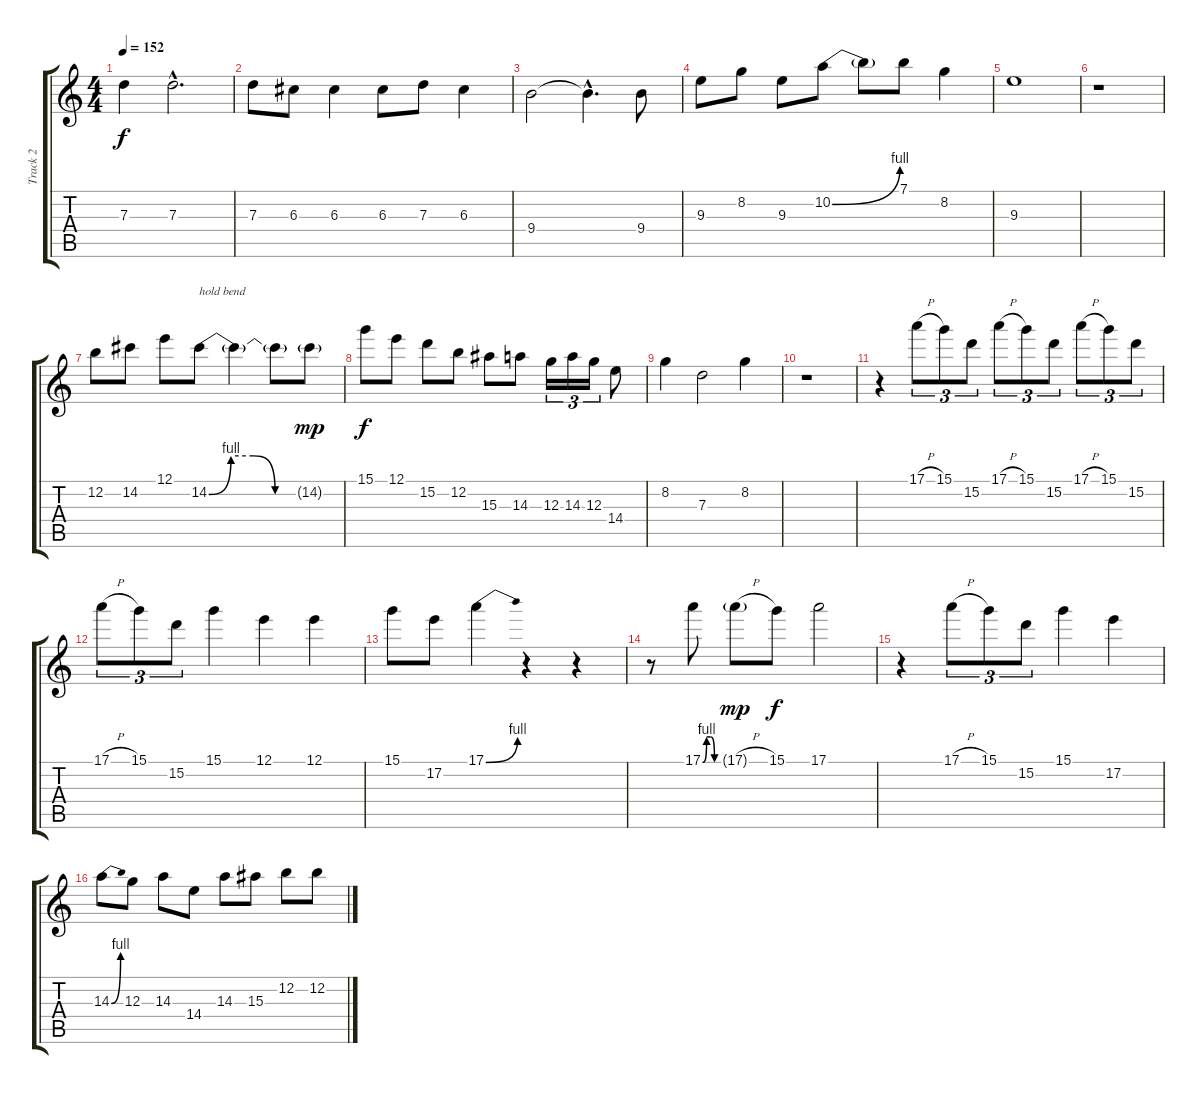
\track ("Track 2" "Track 2") {instrument electricguitarclean}
\staff {score tabs}
\tuning (E4 B3 G3 D3 A2 E2) {hide}
\ts (4 4)
\tempo 152
\clef g2
\ks c
7.3.4{dy f} 7.3{hac}.2{d} |
7.3.8 6.3.8 6.3.4 6.3.8 7.3.8 6.3.4 |
9.4.2 9.4{hac t}.4{d} 9.4.8 |
9.3.8 8.2.8 9.3.8 10.2{be (bend 0 0 60 4)}.8 10.2{t}.8 7.1.8 8.2.4 |
9.3.1 |
r.1 |
12.2.8 14.2.8 12.1.8 14.2{be (custom 0 0 15 4 30 4 45 0 60 0)}.8{txt "hold bend"} 14.2{t}.4 14.2{t}.8 14.2{g}.8{dy mp} |
15.1.8{dy f} 12.1.8 15.2.8 12.2.8 15.3.8 14.3.8 12.3.16{tu (3 2)} 14.3.16{tu (3 2)} 12.3.16{tu (3 2)} 14.4.8 |
8.2.4 7.3.2 8.2.4 |
r.1 |
r.4 17.1{h}.8{tu (3 2)} 15.1.8{tu (3 2)} 15.2.8{tu (3 2)} 17.1{h}.8{tu (3 2)} 15.1.8{tu (3 2)} 15.2.8{tu (3 2)} 17.1{h}.8{tu (3 2)} 15.1.8{tu (3 2)} 15.2.8{tu (3 2)} |
17.1{h}.8{tu (3 2)} 15.1.8{tu (3 2)} 15.2.8{tu (3 2)} 15.1.4 12.1.4 12.1.4 |
15.1.8 17.2.8 17.1{be (bend 0 0 60 4)}.4 r.4 r.4 |
r.8 17.1{be (custom 0 0 15 4 30 4 45 0 60 0)}.8 17.1{h g}.8{dy mp} 15.1.8{dy f} 17.1.2 |
r.4 17.1{h}.8{tu (3 2)} 15.1.8{tu (3 2)} 15.2.8{tu (3 2)} 15.1.4 17.2.4 |
14.3{be (bend 0 0 60 4)}.8 12.3.8 14.3.8 14.4.8 14.3.8 15.3.8 12.2.8 12.2.8
